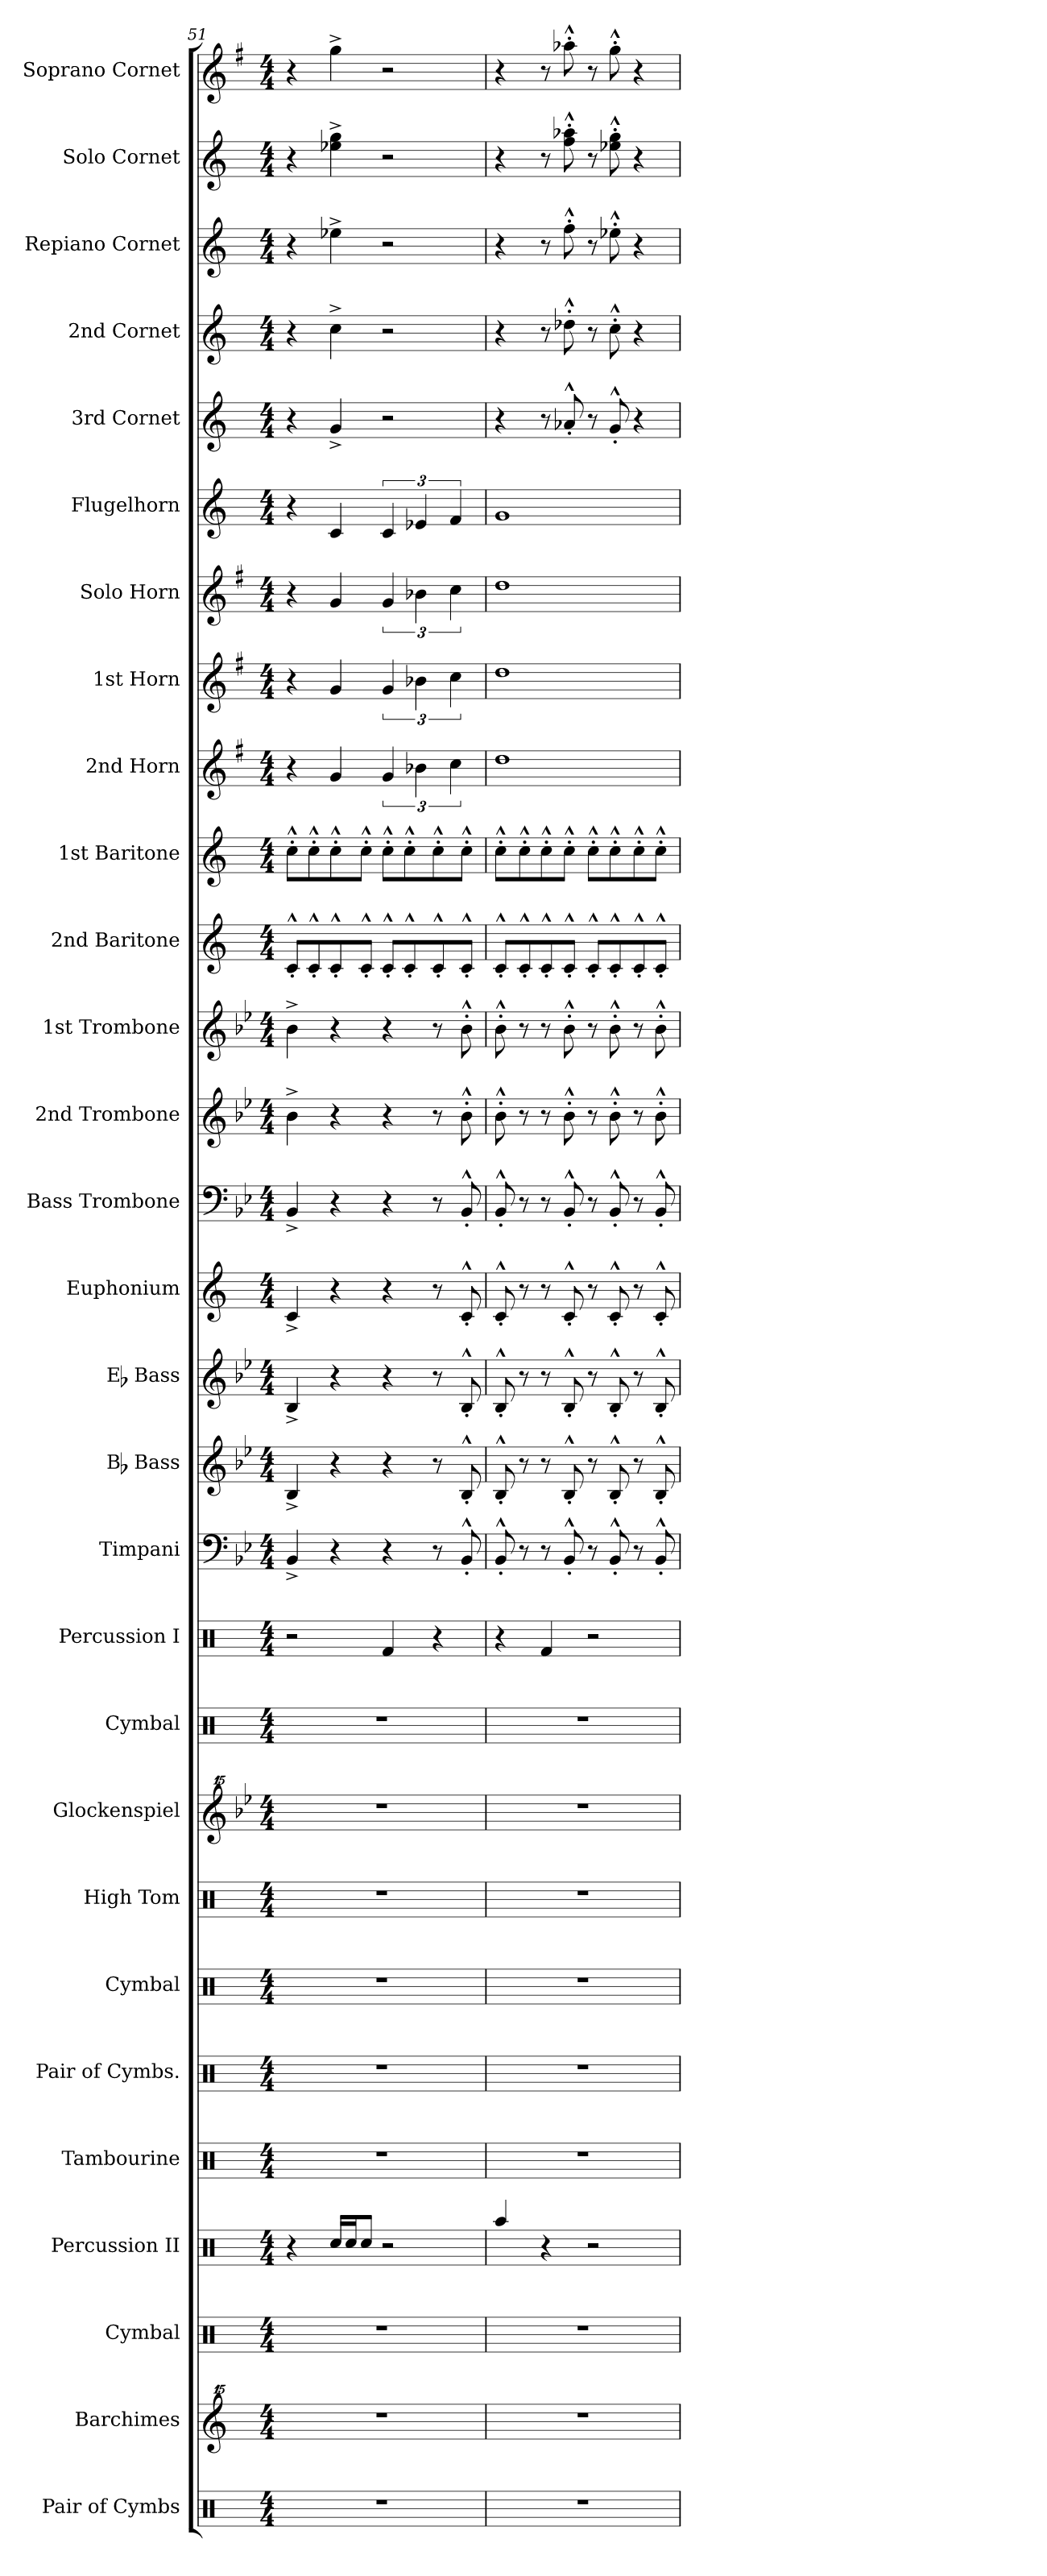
**kern	**kern	**kern	**kern	**kern	**kern	**kern	**kern	**kern	**kern	**kern	**kern	**kern	**kern	**kern	**kern	**kern	**kern	**kern	**kern	**kern	**kern	**kern	**kern	**kern	**kern	**kern	**kern	**kern
*part29	*part28	*part27	*part26	*part25	*part24	*part23	*part22	*part21	*part20	*part19	*part18	*part17	*part16	*part15	*part14	*part13	*part12	*part11	*part10	*part9	*part8	*part7	*part6	*part5	*part4	*part3	*part2	*part1
*staff29	*staff28	*staff27	*staff26	*staff25	*staff24	*staff23	*staff22	*staff21	*staff20	*staff19	*staff18	*staff17	*staff16	*staff15	*staff14	*staff13	*staff12	*staff11	*staff10	*staff9	*staff8	*staff7	*staff6	*staff5	*staff4	*staff3	*staff2	*staff1
*I"Pair of Cymbs	*I"Barchimes	*I"Cymbal	*I"Percussion II	*I"Tambourine	*I"Pair of Cymbs.	*I"Cymbal	*I"High Tom	*I"Glockenspiel	*I"Cymbal	*I"Percussion I	*I"Timpani	*I"Bb Bass	*I"Eb Bass	*I"Euphonium	*I"Bass Trombone	*I"2nd Trombone	*I"1st Trombone	*I"2nd Baritone	*I"1st Baritone	*I"2nd Horn	*I"1st Horn	*I"Solo Horn	*I"Flugelhorn	*I"3rd Cornet	*I"2nd Cornet	*I"Repiano Cornet	*I"Solo Cornet	*I"Soprano Cornet
*I'Pair Cym.	*I'Bachm.	*I'Cym.	*I'Perc. II	*I'Tamb.	*I'Pair Cym.	*I'Cym.	*I'H. To.	*I'Glk.	*I'Cym.	*I'Perc. I	*I'Timp.	*I'Bb Bass	*I'Eb Bass	*I'Euph.	*I'B. Trb.	*I'2nd Trb.	*I'1st Trb.	*I'2nd Bar.	*I'1st Bar.	*I'2nd Hn.	*I'1st Hn.	*I'Solo Hn.	*I'Flugel.	*I'3rd Cnt.	*I'2nd Cnt.	*I'Rep. Cnt.	*I'Solo Cnt.	*I'Sop. Cnt.
*clefX	*clefG^^2	*clefX	*clefX	*clefX	*clefX	*clefX	*clefX	*clefG^^2	*clefX	*clefX	*clefF4	*clefG2	*clefG2	*clefG2	*clefF4	*clefG2	*clefG2	*clefG2	*clefG2	*clefG2	*clefG2	*clefG2	*clefG2	*clefG2	*clefG2	*clefG2	*clefG2	*clefG2
*	*	*	*	*	*	*	*	*	*	*	*	*ITrd15c26	*ITrd12c21	*ITrd4c7	*	*ITrd8c14	*ITrd8c14	*ITrd4c7	*ITrd4c7	*ITrd5c9	*ITrd5c9	*ITrd5c9	*ITrd4c7	*ITrd1c2	*ITrd1c2	*ITrd1c2	*ITrd1c2	*ITrd1c2
*k[]	*k[]	*k[]	*k[]	*k[]	*k[]	*k[]	*k[]	*k[b-e-]	*k[]	*k[]	*k[b-e-]	*k[b-e-]	*k[b-e-]	*k[b-]	*k[b-e-]	*k[b-e-]	*k[b-e-]	*k[b-]	*k[b-]	*k[b-e-]	*k[b-e-]	*k[b-e-]	*k[b-]	*k[b-e-]	*k[b-e-]	*k[b-e-]	*k[b-e-]	*k[b-]
*M4/4	*M4/4	*M4/4	*M4/4	*M4/4	*M4/4	*M4/4	*M4/4	*M4/4	*M4/4	*M4/4	*M4/4	*M4/4	*M4/4	*M4/4	*M4/4	*M4/4	*M4/4	*M4/4	*M4/4	*M4/4	*M4/4	*M4/4	*M4/4	*M4/4	*M4/4	*M4/4	*M4/4	*M4/4
=51	=51	=51	=51	=51	=51	=51	=51	=51	=51	=51	=51	=51	=51	=51	=51	=51	=51	=51	=51	=51	=51	=51	=51	=51	=51	=51	=51	=51
1r	1r	1r	4r	1r	1r	1r	1r	1r	1r	2r	4BB-^/	4BBB-^/	4BB-^/	4F^/	4BB-^/	4B-^\	4B-^\	8F^^'/L	8f^^'\L	4r	4r	4r	4r	4r	4r	4r	4r	4r
.	.	.	.	.	.	.	.	.	.	.	.	.	.	.	.	.	.	8F^^'/	8f^^'\	.	.	.	.	.	.	.	.	.
.	.	.	16Rcc/LL	.	.	.	.	.	.	.	4r	4r	4r	4r	4r	4r	4r	8F^^'/	8f^^'\	4B-/	4B-/	4B-/	4F/	4f^/	4b-^\	4dd-X^\	4dd-X\^ 4ff\^	4ff^\
.	.	.	16Rcc/J	.	.	.	.	.	.	.	.	.	.	.	.	.	.	.	.	.	.	.	.	.	.	.	.	.
.	.	.	8Rcc/J	.	.	.	.	.	.	.	.	.	.	.	.	.	.	8F^^'/J	8f^^'\J	.	.	.	.	.	.	.	.	.
.	.	.	2r	.	.	.	.	.	.	4Rf/	4r	4r	4r	4r	4r	4r	4r	8F^^'/L	8f^^'\L	6B-/	6B-/	6B-/	6F/	2r	2r	2r	2r	2r
.	.	.	.	.	.	.	.	.	.	.	.	.	.	.	.	.	.	8F^^'/	8f^^'\	.	.	.	.	.	.	.	.	.
.	.	.	.	.	.	.	.	.	.	.	.	.	.	.	.	.	.	.	.	6d-X\	6d-X\	6d-X\	6A-X/	.	.	.	.	.
.	.	.	.	.	.	.	.	.	.	4r	8r	8r	8r	8r	8r	8r	8r	8F^^'/	8f^^'\	.	.	.	.	.	.	.	.	.
.	.	.	.	.	.	.	.	.	.	.	.	.	.	.	.	.	.	.	.	6e-\	6e-\	6e-\	6B-/	.	.	.	.	.
.	.	.	.	.	.	.	.	.	.	.	8BB-^^'/	8BBB-^^'/	8BB-^^'/	8F^^'/	8BB-^^'/	8B-^^'\	8B-^^'\	8F^^'/J	8f^^'\J	.	.	.	.	.	.	.	.	.
=52	=52	=52	=52	=52	=52	=52	=52	=52	=52	=52	=52	=52	=52	=52	=52	=52	=52	=52	=52	=52	=52	=52	=52	=52	=52	=52	=52	=52
1r	1r	1r	4Raa/	1r	1r	1r	1r	1r	1r	4r	8BB-^^'/	8BBB-^^'/	8BB-^^'/	8F^^'/	8BB-^^'/	8B-^^'\	8B-^^'\	8F^^'/L	8f^^'\L	1f	1f	1f	1c	4r	4r	4r	4r	4r
.	.	.	.	.	.	.	.	.	.	.	8r	8r	8r	8r	8r	8r	8r	8F^^'/	8f^^'\	.	.	.	.	.	.	.	.	.
.	.	.	4r	.	.	.	.	.	.	4Rf/	8r	8r	8r	8r	8r	8r	8r	8F^^'/	8f^^'\	.	.	.	.	8r	8r	8r	8r	8r
.	.	.	.	.	.	.	.	.	.	.	8BB-^^'/	8BBB-^^'/	8BB-^^'/	8F^^'/	8BB-^^'/	8B-^^'\	8B-^^'\	8F^^'/J	8f^^'\J	.	.	.	.	8g-X^^'/	8cc-X^^'\	8ee-^^'\	8ee-\^^' 8gg-X\^^'	8gg-X^^'\
.	.	.	2r	.	.	.	.	.	.	2r	8r	8r	8r	8r	8r	8r	8r	8F^^'/L	8f^^'\L	.	.	.	.	8r	8r	8r	8r	8r
.	.	.	.	.	.	.	.	.	.	.	8BB-^^'/	8BBB-^^'/	8BB-^^'/	8F^^'/	8BB-^^'/	8B-^^'\	8B-^^'\	8F^^'/	8f^^'\	.	.	.	.	8f^^'/	8b-^^'\	8dd-X^^'\	8dd-X\^^' 8ff\^^'	8ff^^'\
.	.	.	.	.	.	.	.	.	.	.	8r	8r	8r	8r	8r	8r	8r	8F^^'/	8f^^'\	.	.	.	.	4r	4r	4r	4r	4r
.	.	.	.	.	.	.	.	.	.	.	8BB-^^'/	8BBB-^^'/	8BB-^^'/	8F^^'/	8BB-^^'/	8B-^^'\	8B-^^'\	8F^^'/J	8f^^'\J	.	.	.	.	.	.	.	.	.
=	=	=	=	=	=	=	=	=	=	=	=	=	=	=	=	=	=	=	=	=	=	=	=	=	=	=	=	=
*-	*-	*-	*-	*-	*-	*-	*-	*-	*-	*-	*-	*-	*-	*-	*-	*-	*-	*-	*-	*-	*-	*-	*-	*-	*-	*-	*-	*-
